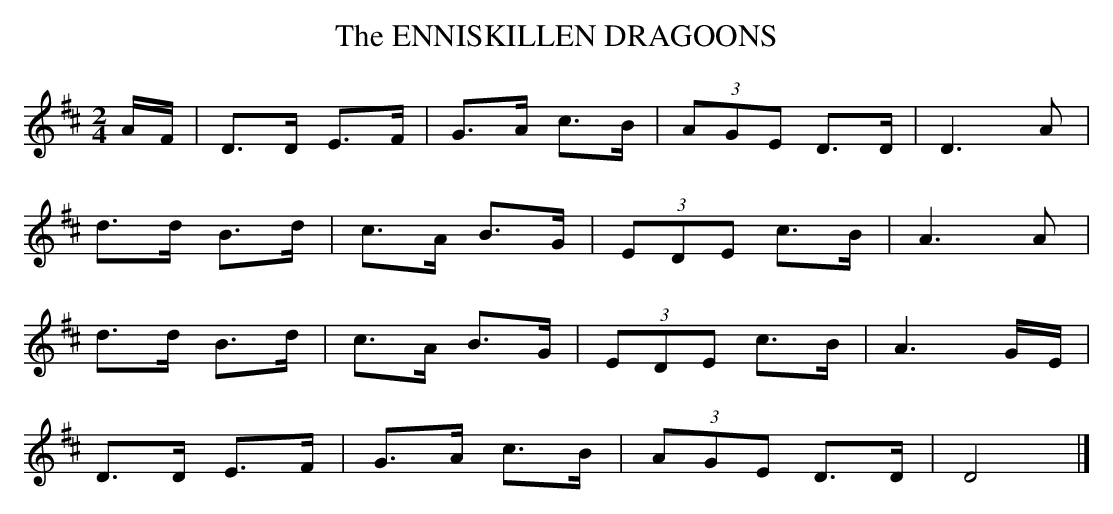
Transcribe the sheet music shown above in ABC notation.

X:1
T:ENNISKILLEN DRAGOONS, The
Y:"moderate"
M:2/4
L:1/8
K:D
A/F/|D>D E>F|G>A c>B|(3AGE D>D|D3A|
d>d B>d|c>A B>G|(3EDE c>B|A3A|
d>d B>d|c>A B>G|(3EDE c>B|A3G/E/|
D>D E>F|G>A c>B|(3AGE D>D|D4|]
